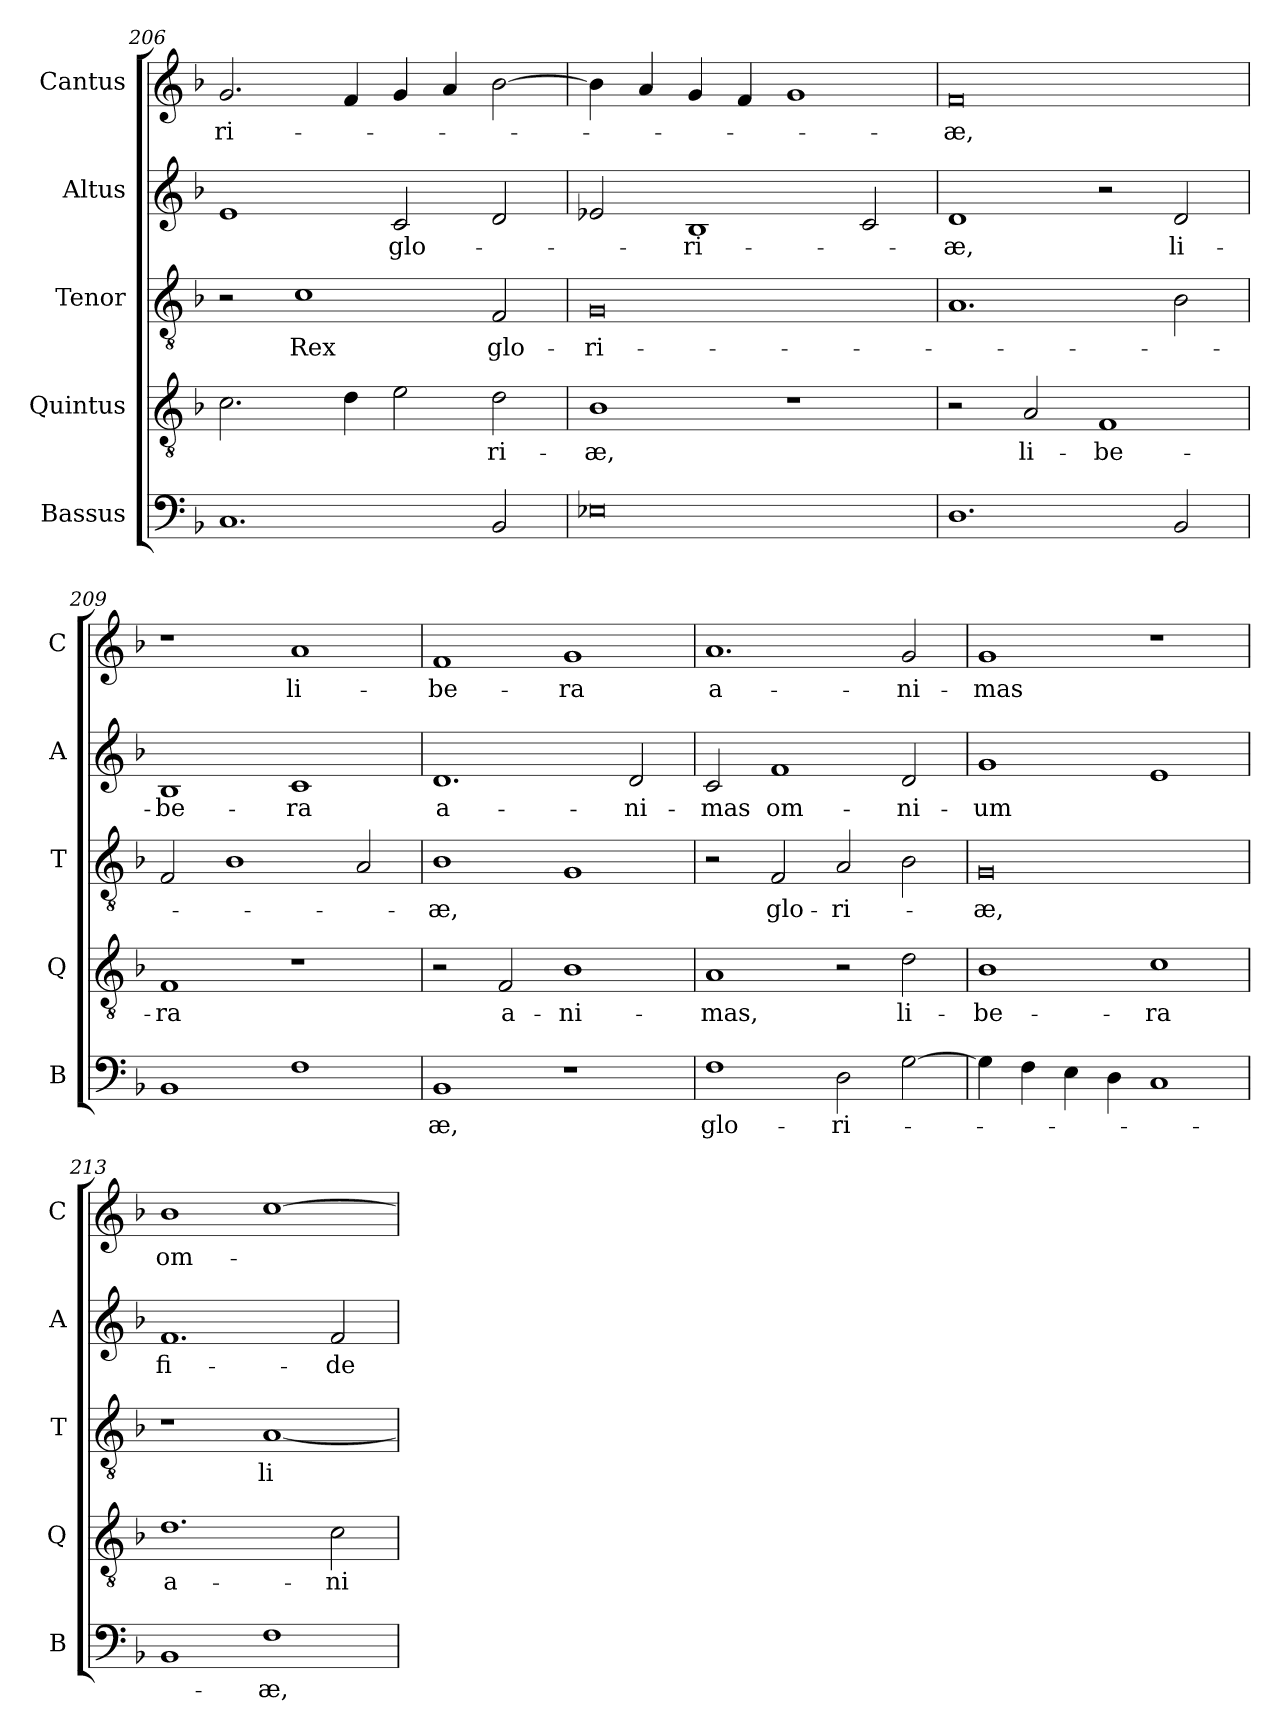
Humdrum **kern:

**kern	**text	**kern	**text	**kern	**text	**kern	**text	**kern	**text
*part5	*part5	*part4	*part4	*part3	*part3	*part2	*part2	*part1	*part1
*staff5	*staff5	*staff4	*staff4	*staff3	*staff3	*staff2	*staff2	*staff1	*staff1
*I"Bassus	*	*I"Quintus	*	*I"Tenor	*	*I"Altus	*	*I"Cantus	*
*I'B	*	*I'Q	*	*I'T	*	*I'A	*	*I'C	*
!!LO:LB:g=z
*clefF4	*	*clefGv2	*	*clefGv2	*	*clefG2	*	*clefG2	*
*k[b-]	*	*k[b-]	*	*k[b-]	*	*k[b-]	*	*k[b-]	*
*F:	*	*F:	*	*F:	*	*F:	*	*F:	*
=206	=206	=206	=206	=206	=206	=206	=206	=206	=206
!	!	!	!	!	!	!	!	!	!LO:LY:b
1.C	.	2.c\	.	2r	.	1e	.	2.g/	-ri-
!	!	!	!	!	!LO:LY:b	!	!	!	!
.	.	.	.	1c	Rex	.	.	.	.
.	.	4d\	.	.	.	.	.	4f/	.
!	!	!	!	!	!	!	!LO:LY:b	!	!
.	.	2e\	.	.	.	2c/	glo-	4g/	.
.	.	.	.	.	.	.	.	4a/	.
!	!	!	!LO:LY:b	!	!LO:LY:b	!	!	!	!
2BB-/	.	2d\	-ri-	2F/	glo-	2d/	.	[2b-\	.
=207	=207	=207	=207	=207	=207	=207	=207	=207	=207
!	!	!	!LO:LY:b	!	!LO:LY:b	!	!	!	!
0E-X	.	1B-	-æ,	0G	-ri-	2e-X/	.	4b-\]	.
.	.	.	.	.	.	.	.	4a/	.
!	!	!	!	!	!	!	!LO:LY:b	!	!
.	.	.	.	.	.	1B-	-ri-	4g/	.
.	.	.	.	.	.	.	.	4f/	.
.	.	1r	.	.	.	.	.	1g	.
.	.	.	.	.	.	2c/	.	.	.
=208	=208	=208	=208	=208	=208	=208	=208	=208	=208
!	!	!	!	!	!	!	!LO:LY:b	!	!LO:LY:b
1.D	.	2r	.	1.A	.	1d	-æ,	0f	-æ,
!	!	!	!LO:LY:b	!	!	!	!	!	!
.	.	2A/	li-	.	.	.	.	.	.
!	!	!	!LO:LY:b	!	!	!	!	!	!
.	.	1F	-be-	.	.	2r	.	.	.
!	!	!	!	!	!	!	!LO:LY:b	!	!
2BB-/	.	.	.	2B-\	.	2d/	li-	.	.
=209	=209	=209	=209	=209	=209	=209	=209	=209	=209
!	!	!	!LO:LY:b	!	!	!	!LO:LY:b	!	!
1BB-	.	1F	-ra	2F/	.	1B-	-be-	1r	.
.	.	.	.	1B-	.	.	.	.	.
!	!	!	!	!	!	!	!LO:LY:b	!	!LO:LY:b
1F	.	1r	.	.	.	1c	-ra	1a	li-
.	.	.	.	2A/	.	.	.	.	.
=210	=210	=210	=210	=210	=210	=210	=210	=210	=210
!	!LO:LY:b	!	!	!	!LO:LY:b	!	!LO:LY:b	!	!LO:LY:b
1BB-	-æ,	2r	.	1B-	-æ,	1.d	a-	1f	-be-
!	!	!	!LO:LY:b	!	!	!	!	!	!
.	.	2F/	a-	.	.	.	.	.	.
!	!	!	!LO:LY:b	!	!	!	!	!	!LO:LY:b
1r	.	1B-	-ni-	1G	.	.	.	1g	-ra
!	!	!	!	!	!	!	!LO:LY:b	!	!
.	.	.	.	.	.	2d/	-ni-	.	.
=211	=211	=211	=211	=211	=211	=211	=211	=211	=211
!	!LO:LY:b	!	!LO:LY:b	!	!	!	!LO:LY:b	!	!LO:LY:b
1F	glo-	1A	-mas,	2r	.	2c/	-mas	1.a	a-
!	!	!	!	!	!LO:LY:b	!	!LO:LY:b	!	!
.	.	.	.	2F/	glo-	1f	om-	.	.
!	!LO:LY:b	!	!	!	!LO:LY:b	!	!	!	!
2D\	-ri-	2r	.	2A/	-ri-	.	.	.	.
!	!	!	!LO:LY:b	!	!	!	!LO:LY:b	!	!LO:LY:b
[2G\	.	2d\	li-	2B-\	.	2d/	-ni-	2g/	-ni-
!!LO:PB:g=z
=212	=212	=212	=212	=212	=212	=212	=212	=212	=212
!	!	!	!LO:LY:b	!	!LO:LY:b	!	!LO:LY:b	!	!LO:LY:b
4G\]	.	1B-	-be-	0G	-æ,	1g	-um	1g	-mas
4F\	.	.	.	.	.	.	.	.	.
4E\	.	.	.	.	.	.	.	.	.
4D\	.	.	.	.	.	.	.	.	.
!	!	!	!LO:LY:b	!	!	!	!	!	!
1C	.	1c	-ra	.	.	1e	.	1r	.
=213	=213	=213	=213	=213	=213	=213	=213	=213	=213
!	!	!	!LO:LY:b	!	!	!	!LO:LY:b	!	!LO:LY:b
1BB-	.	1.d	a-	1r	.	1.f	fi-	1b-	om-
!	!LO:LY:b	!	!	!	!LO:LY:b	!	!	!	!
1F	-æ,	.	.	[1A	li-	.	.	[1cc	.
!	!	!	!LO:LY:b	!	!	!	!LO:LY:b	!	!
.	.	2c\	-ni-	.	.	2f/	-de-	.	.
=	=	=	=	=	=	=	=	=	=
*-	*-	*-	*-	*-	*-	*-	*-	*-	*-
